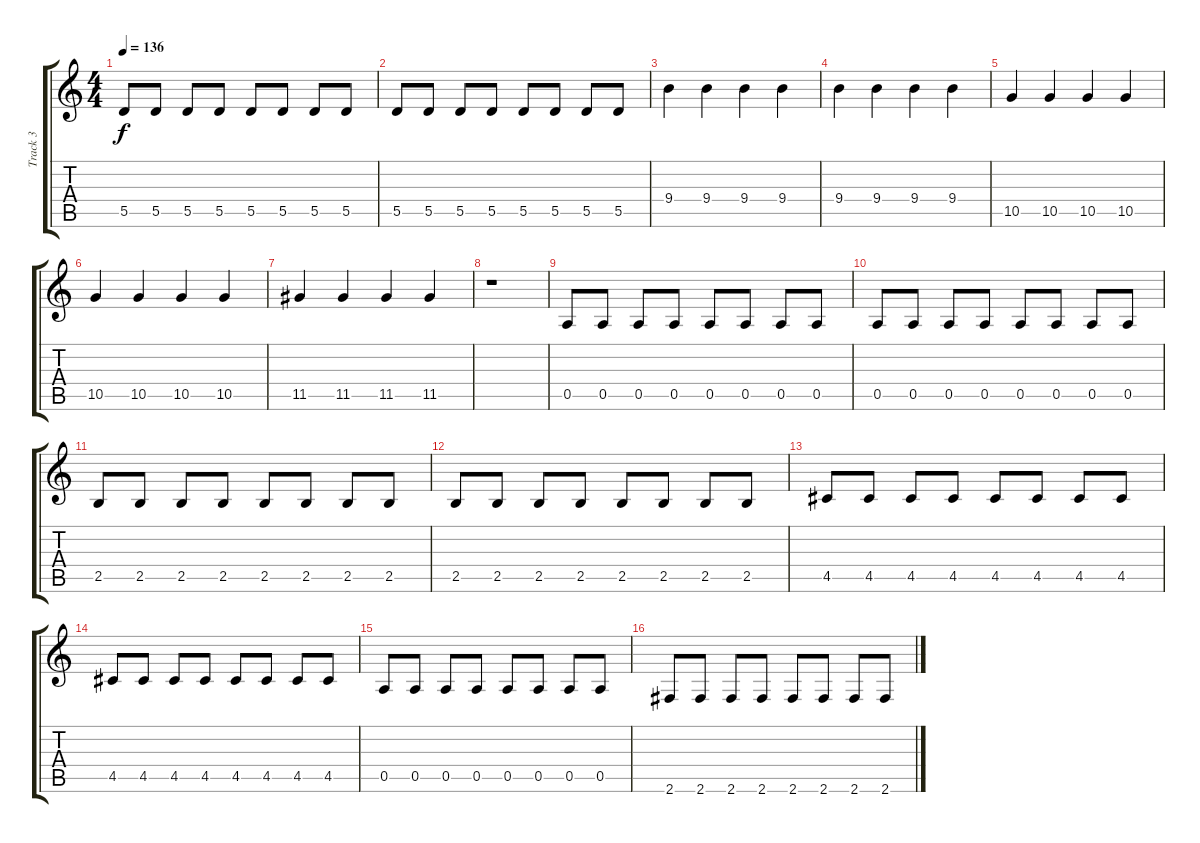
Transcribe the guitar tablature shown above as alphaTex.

\track ("Track 3" "Track 3") {instrument electricbassfinger}
\staff {score tabs}
\tuning (E4 B3 G3 D3 A2 E2) {hide}
\ts (4 4)
\tempo 136
\clef g2
\ks c
5.5.8{dy f} 5.5.8 5.5.8 5.5.8 5.5.8 5.5.8 5.5.8 5.5.8 |
5.5.8 5.5.8 5.5.8 5.5.8 5.5.8 5.5.8 5.5.8 5.5.8 |
9.4.4 9.4.4 9.4.4 9.4.4 |
9.4.4 9.4.4 9.4.4 9.4.4 |
10.5.4 10.5.4 10.5.4 10.5.4 |
10.5.4 10.5.4 10.5.4 10.5.4 |
11.5.4 11.5.4 11.5.4 11.5.4 |
r.1 |
0.5.8 0.5.8 0.5.8 0.5.8 0.5.8 0.5.8 0.5.8 0.5.8 |
0.5.8 0.5.8 0.5.8 0.5.8 0.5.8 0.5.8 0.5.8 0.5.8 |
2.5.8 2.5.8 2.5.8 2.5.8 2.5.8 2.5.8 2.5.8 2.5.8 |
2.5.8 2.5.8 2.5.8 2.5.8 2.5.8 2.5.8 2.5.8 2.5.8 |
4.5.8 4.5.8 4.5.8 4.5.8 4.5.8 4.5.8 4.5.8 4.5.8 |
4.5.8 4.5.8 4.5.8 4.5.8 4.5.8 4.5.8 4.5.8 4.5.8 |
0.5.8 0.5.8 0.5.8 0.5.8 0.5.8 0.5.8 0.5.8 0.5.8 |
2.6.8 2.6.8 2.6.8 2.6.8 2.6.8 2.6.8 2.6.8 2.6.8
